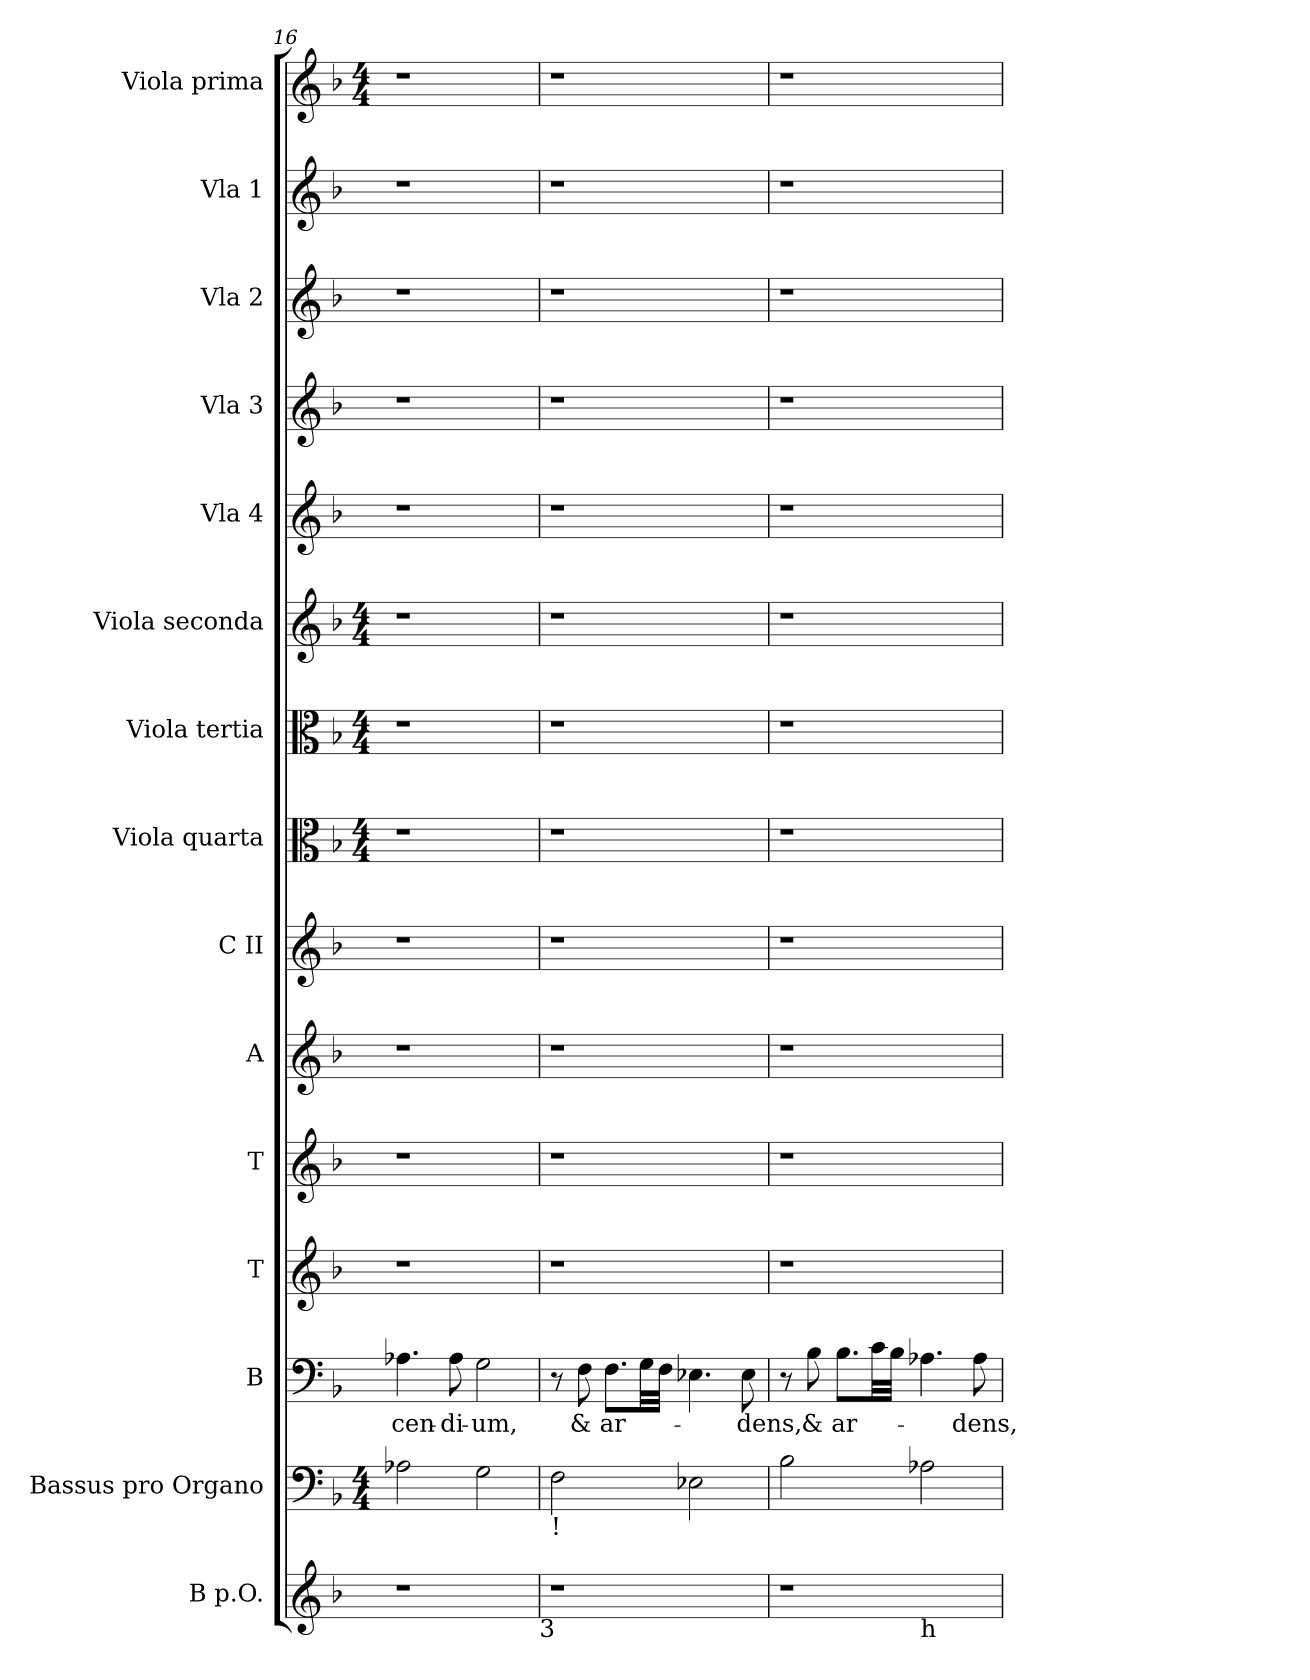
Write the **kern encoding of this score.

**kern	**kern	**kern	**text	**kern	**kern	**kern	**kern	**kern	**kern	**kern	**kern	**kern	**kern	**kern	**kern
*part15	*part14	*part13	*part13	*part12	*part11	*part10	*part9	*part8	*part7	*part6	*part5	*part4	*part3	*part2	*part1
*staff15	*staff14	*staff13	*staff13	*staff12	*staff11	*staff10	*staff9	*staff8	*staff7	*staff6	*staff5	*staff4	*staff3	*staff2	*staff1
*I"B p.O.	*I"Bassus pro Organo	*I"B	*	*I"T	*I"T	*I"A	*I"C II	*I"Viola quarta	*I"Viola tertia	*I"Viola seconda	*I"Vla 4	*I"Vla 3	*I"Vla 2	*I"Vla 1	*I"Viola prima
*I'B p.O.	*I'B p.O.	*I'B	*	*I'T	*I'T	*I'A	*I'C II	*I'Vla 4	*I'Vla 3	*I'Vla 2	*I'Vla 4	*I'Vla 3	*I'Vla 2	*I'Vla 1	*I'Vla 1
*clefG2	*clefF4	*clefF4	*	*clefG2	*clefG2	*clefG2	*clefG2	*clefC3	*clefC3	*clefG2	*clefG2	*clefG2	*clefG2	*clefG2	*clefG2
*k[b-]	*k[b-]	*k[b-]	*	*k[b-]	*k[b-]	*k[b-]	*k[b-]	*k[b-]	*k[b-]	*k[b-]	*k[b-]	*k[b-]	*k[b-]	*k[b-]	*k[b-]
*F:	*F:	*F:	*	*F:	*F:	*F:	*F:	*F:	*F:	*F:	*F:	*F:	*F:	*F:	*F:
*	*M4/4	*	*	*	*	*	*	*M4/4	*M4/4	*M4/4	*	*	*	*	*M4/4
=16	=16	=16	=16	=16	=16	=16	=16	=16	=16	=16	=16	=16	=16	=16	=16
!	!	!	!LO:LY:b	!	!	!	!	!	!	!	!	!	!	!	!
1r	2A-X\	4.A-X\	-cen-	1r	1r	1r	1r	1r	1r	1r	1r	1r	1r	1r	1r
!	!	!	!LO:LY:b	!	!	!	!	!	!	!	!	!	!	!	!
.	.	8A-\	-di-	.	.	.	.	.	.	.	.	.	.	.	.
!	!	!	!LO:LY:b	!	!	!	!	!	!	!	!	!	!	!	!
.	2G\	2G\	-um,	.	.	.	.	.	.	.	.	.	.	.	.
!LO:TX:b:t=3	!	!	!	!	!	!	!	!	!	!	!	!	!	!	!
!!LO:PB:g=z
=17	=17	=17	=17	=17	=17	=17	=17	=17	=17	=17	=17	=17	=17	=17	=17
!	!LO:TX:b:t=!	!	!	!	!	!	!	!	!	!	!	!	!	!	!
1r	2F\	8r	.	1r	1r	1r	1r	1r	1r	1r	1r	1r	1r	1r	1r
!	!	!	!LO:LY:b	!	!	!	!	!	!	!	!	!	!	!	!
.	.	8F\	&	.	.	.	.	.	.	.	.	.	.	.	.
!	!	!	!LO:LY:b	!	!	!	!	!	!	!	!	!	!	!	!
.	.	8.F\L	ar-	.	.	.	.	.	.	.	.	.	.	.	.
.	.	32G\LL	.	.	.	.	.	.	.	.	.	.	.	.	.
.	.	32F\JJJ	.	.	.	.	.	.	.	.	.	.	.	.	.
.	2E-X\	4.E-X\	.	.	.	.	.	.	.	.	.	.	.	.	.
!	!	!	!LO:LY:b	!	!	!	!	!	!	!	!	!	!	!	!
.	.	8E-\	-dens,	.	.	.	.	.	.	.	.	.	.	.	.
=18	=18	=18	=18	=18	=18	=18	=18	=18	=18	=18	=18	=18	=18	=18	=18
*^	*	*	*	*	*	*	*	*	*	*	*	*	*	*	*
1r	2ryy	2B-\	8r	.	1r	1r	1r	1r	1r	1r	1r	1r	1r	1r	1r	1r
!	!	!	!	!LO:LY:b	!	!	!	!	!	!	!	!	!	!	!	!
.	.	.	8B-\	&	.	.	.	.	.	.	.	.	.	.	.	.
!	!	!	!	!LO:LY:b	!	!	!	!	!	!	!	!	!	!	!	!
.	.	.	8.B-\L	ar-	.	.	.	.	.	.	.	.	.	.	.	.
.	.	.	32c\LL	.	.	.	.	.	.	.	.	.	.	.	.	.
.	.	.	32B-\JJJ	.	.	.	.	.	.	.	.	.	.	.	.	.
!	!LO:TX:b:t=h	!	!	!	!	!	!	!	!	!	!	!	!	!	!	!
.	2ryy	2A-X\	4.A-X\	.	.	.	.	.	.	.	.	.	.	.	.	.
!	!	!	!	!LO:LY:b	!	!	!	!	!	!	!	!	!	!	!	!
.	.	.	8A-\	-dens,	.	.	.	.	.	.	.	.	.	.	.	.
*v	*v	*	*	*	*	*	*	*	*	*	*	*	*	*	*	*
=	=	=	=	=	=	=	=	=	=	=	=	=	=	=	=
*-	*-	*-	*-	*-	*-	*-	*-	*-	*-	*-	*-	*-	*-	*-	*-
